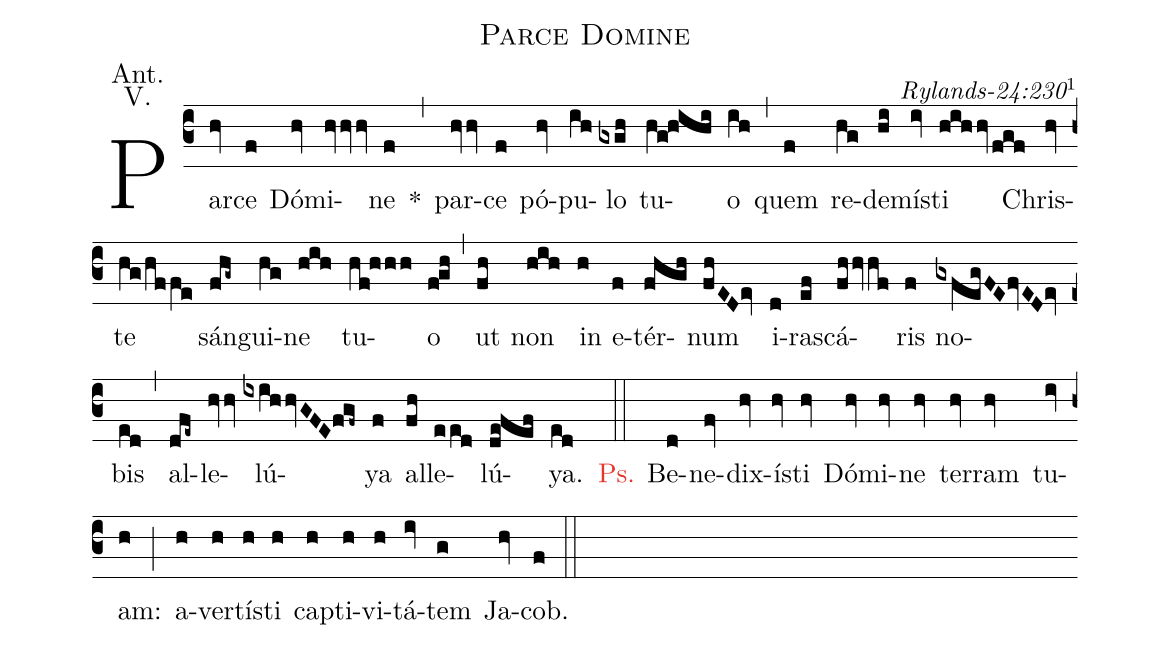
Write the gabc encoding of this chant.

name: Parce Domine;
commentary: Rylands-24:230\footnote{Rylands-24:230 gives only the incipit of the psalm verse and the psalm tone ending.};
annotation: Ant.;
annotation: V.;
%%
(c3) Par(hv)ce(f) Dó(hv)mi(hvhvhv)ne(f) *(,)
par(hvhv)ce(f) pó(hv)pu(ih)lo(gxgh) tu(hg!hihi)o(ih) (,)
quem(f) re(hg)de(hi)mís(iv)ti(hihhvfgf) Chris(hv)te(hg/hffe) sán(fhg~)gui(hg)ne(hih) tu(hf!hhh)o(f!gh) (,)
ut(fh) non(hih) in(h) e(f)tér(fhgh)num(fhED/0ev) i(d)ras(ef)cá(fhhvhf)ris(f) no(gxfegFE/0fvED/0ev)bis(ed) (,)
al(dfe~)le(hvhv)lú(ixihhvGFE/0fgf~)ya(f) al(fh)le(eed)lú(de@fef)ya.(ed) (::)

<c>Ps.</c> Be(d)ne(fv)dix(hv)ís(hv)ti(hv) Dó(hv)mi(hv)ne(hv) ter(hv)ram(hv) tu(iv)am:(h) (;)
a(h)ver(h)tís(h)ti(h) cap(h)ti(h)vi(h)tá(iv)tem(g) Ja(hv)cob.(f) (::)
